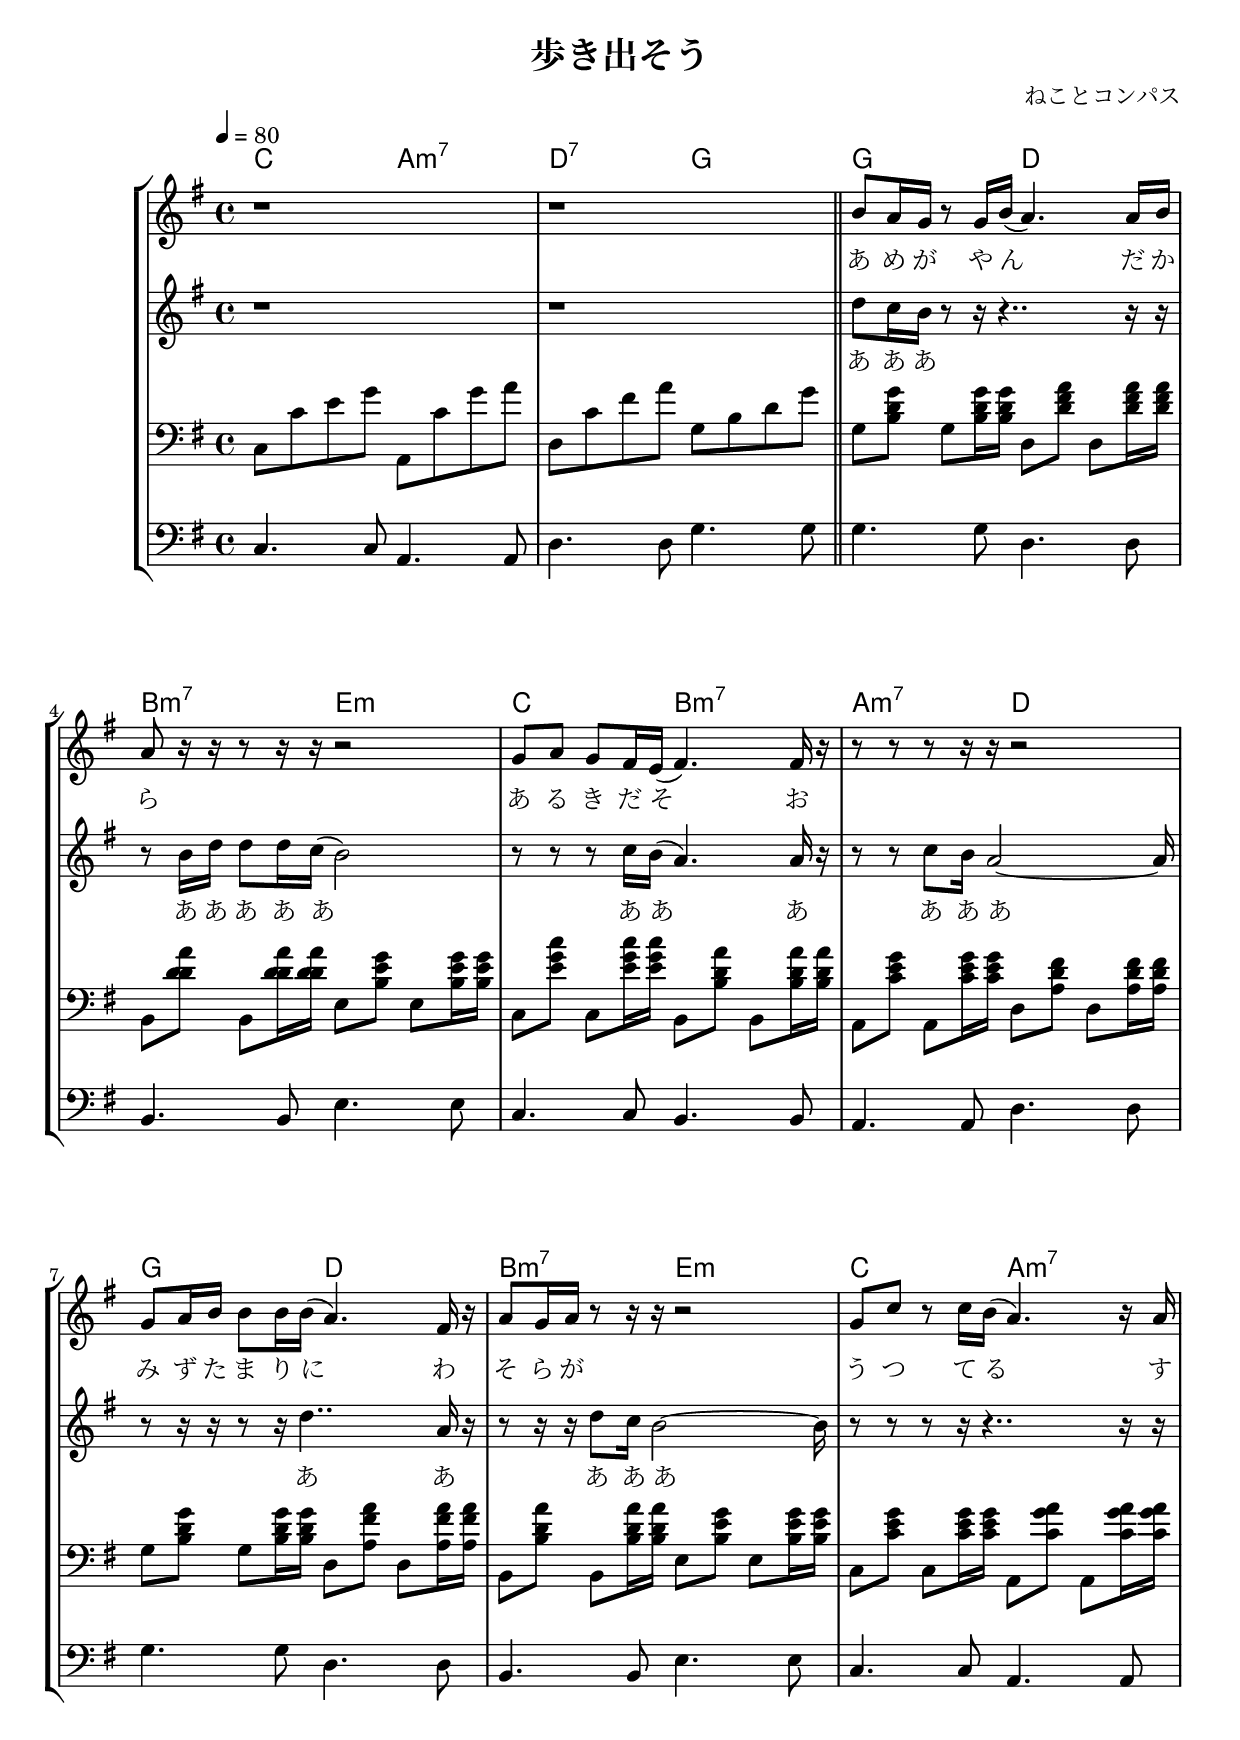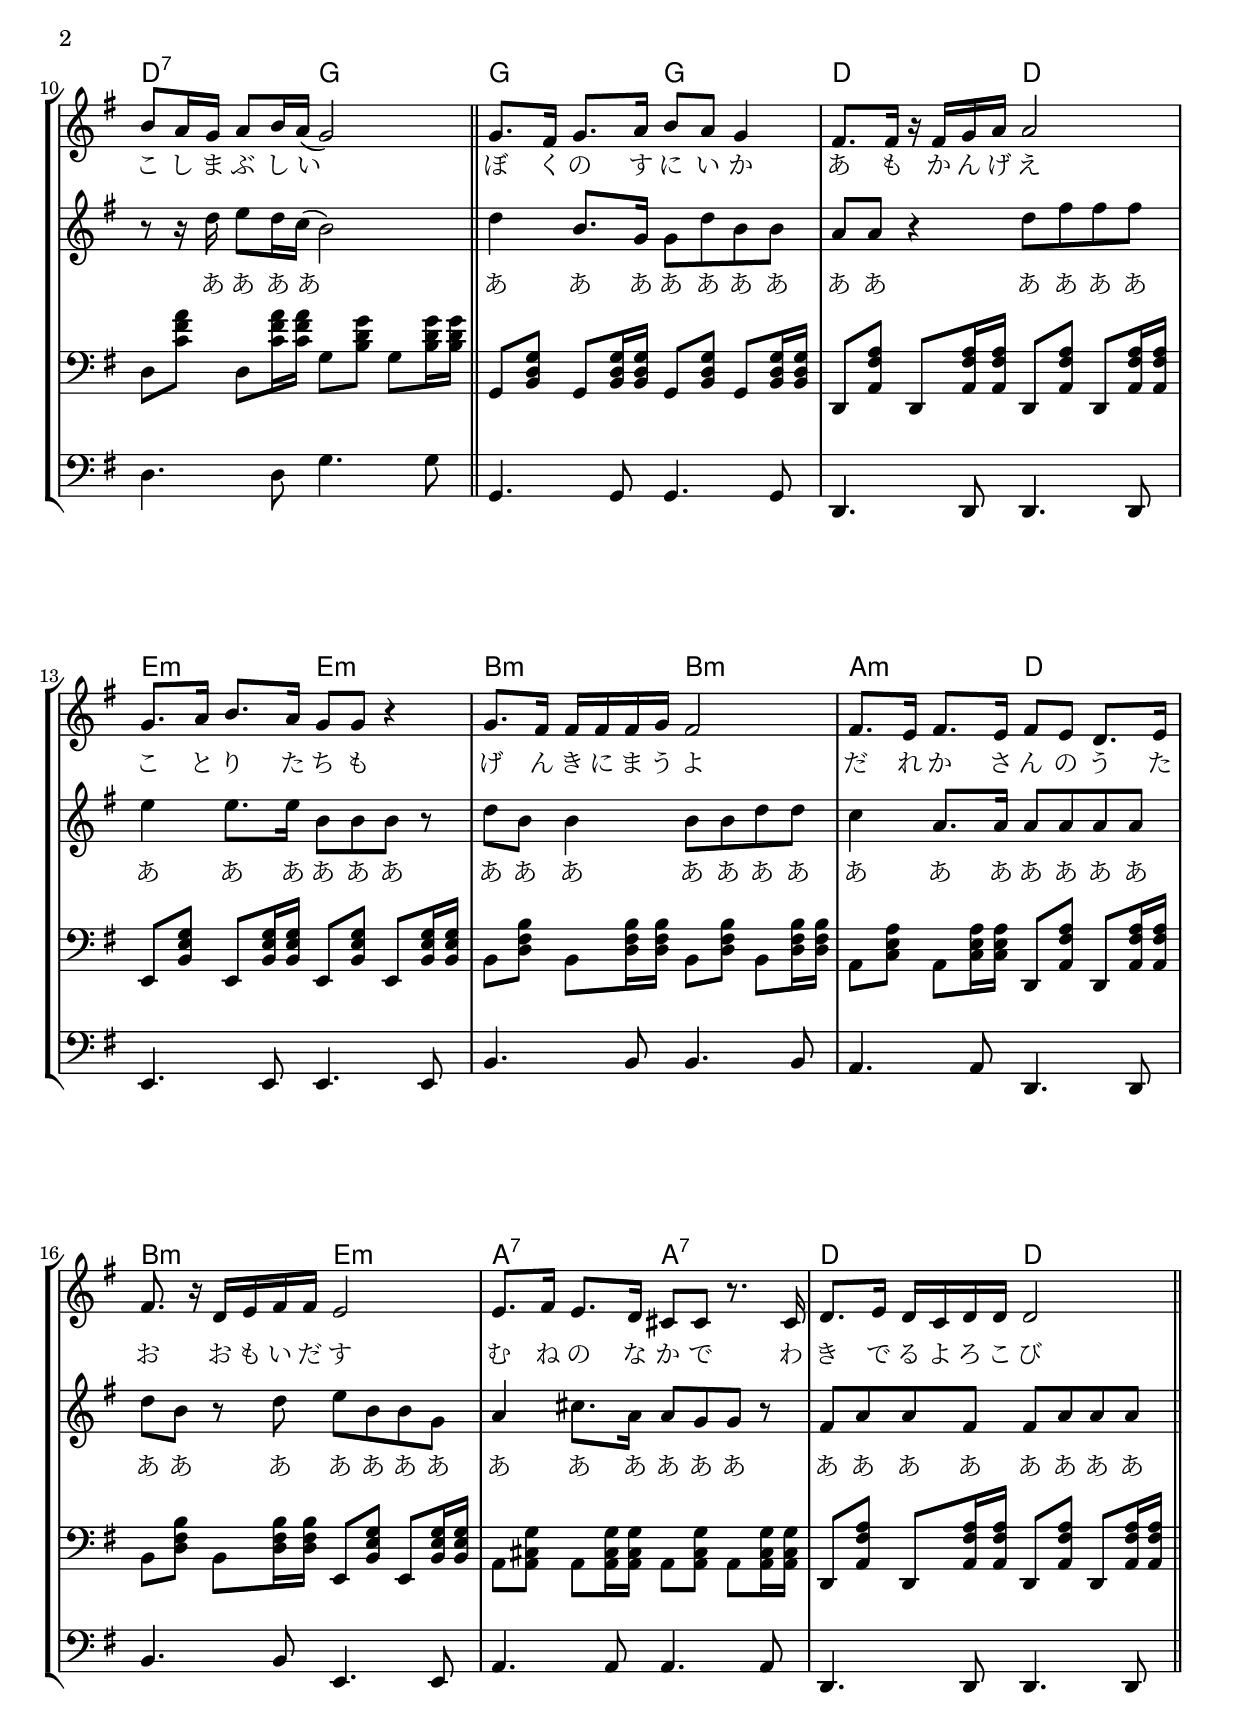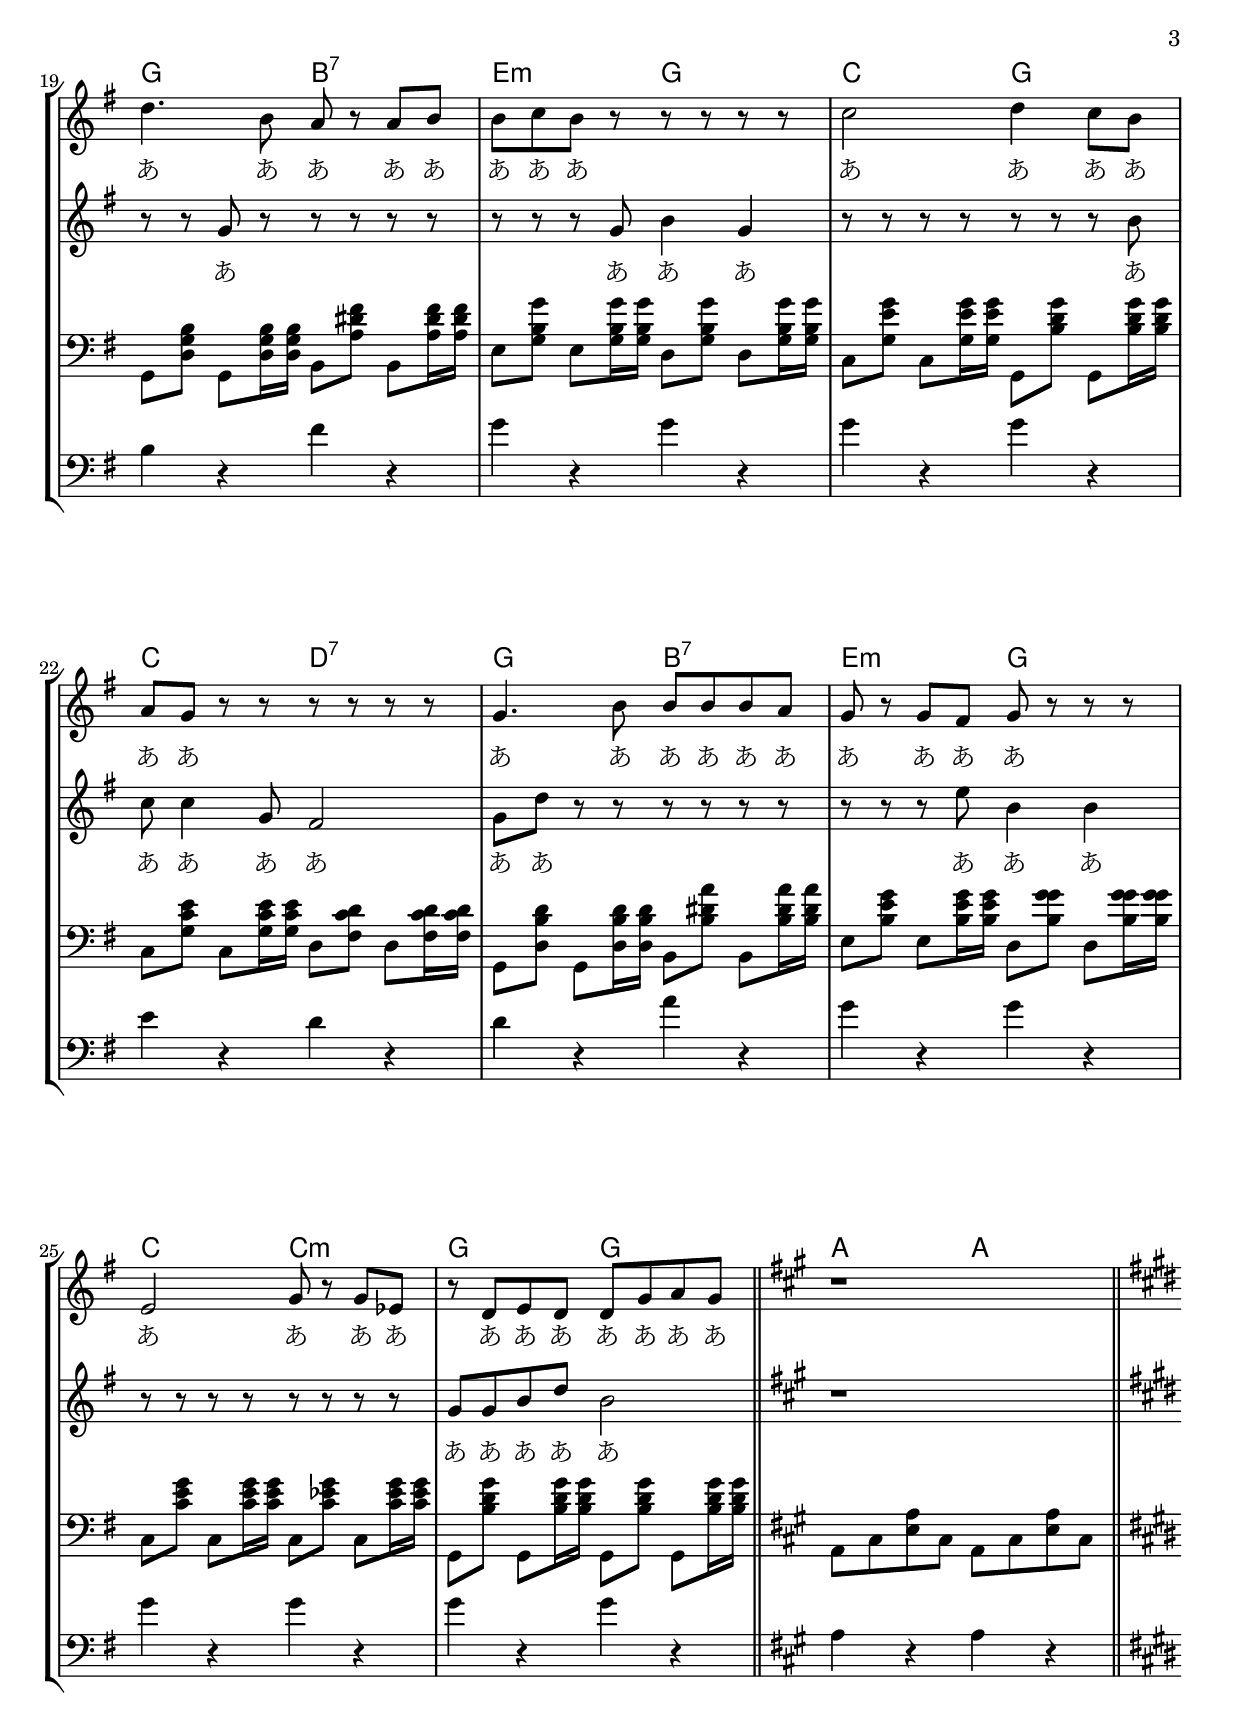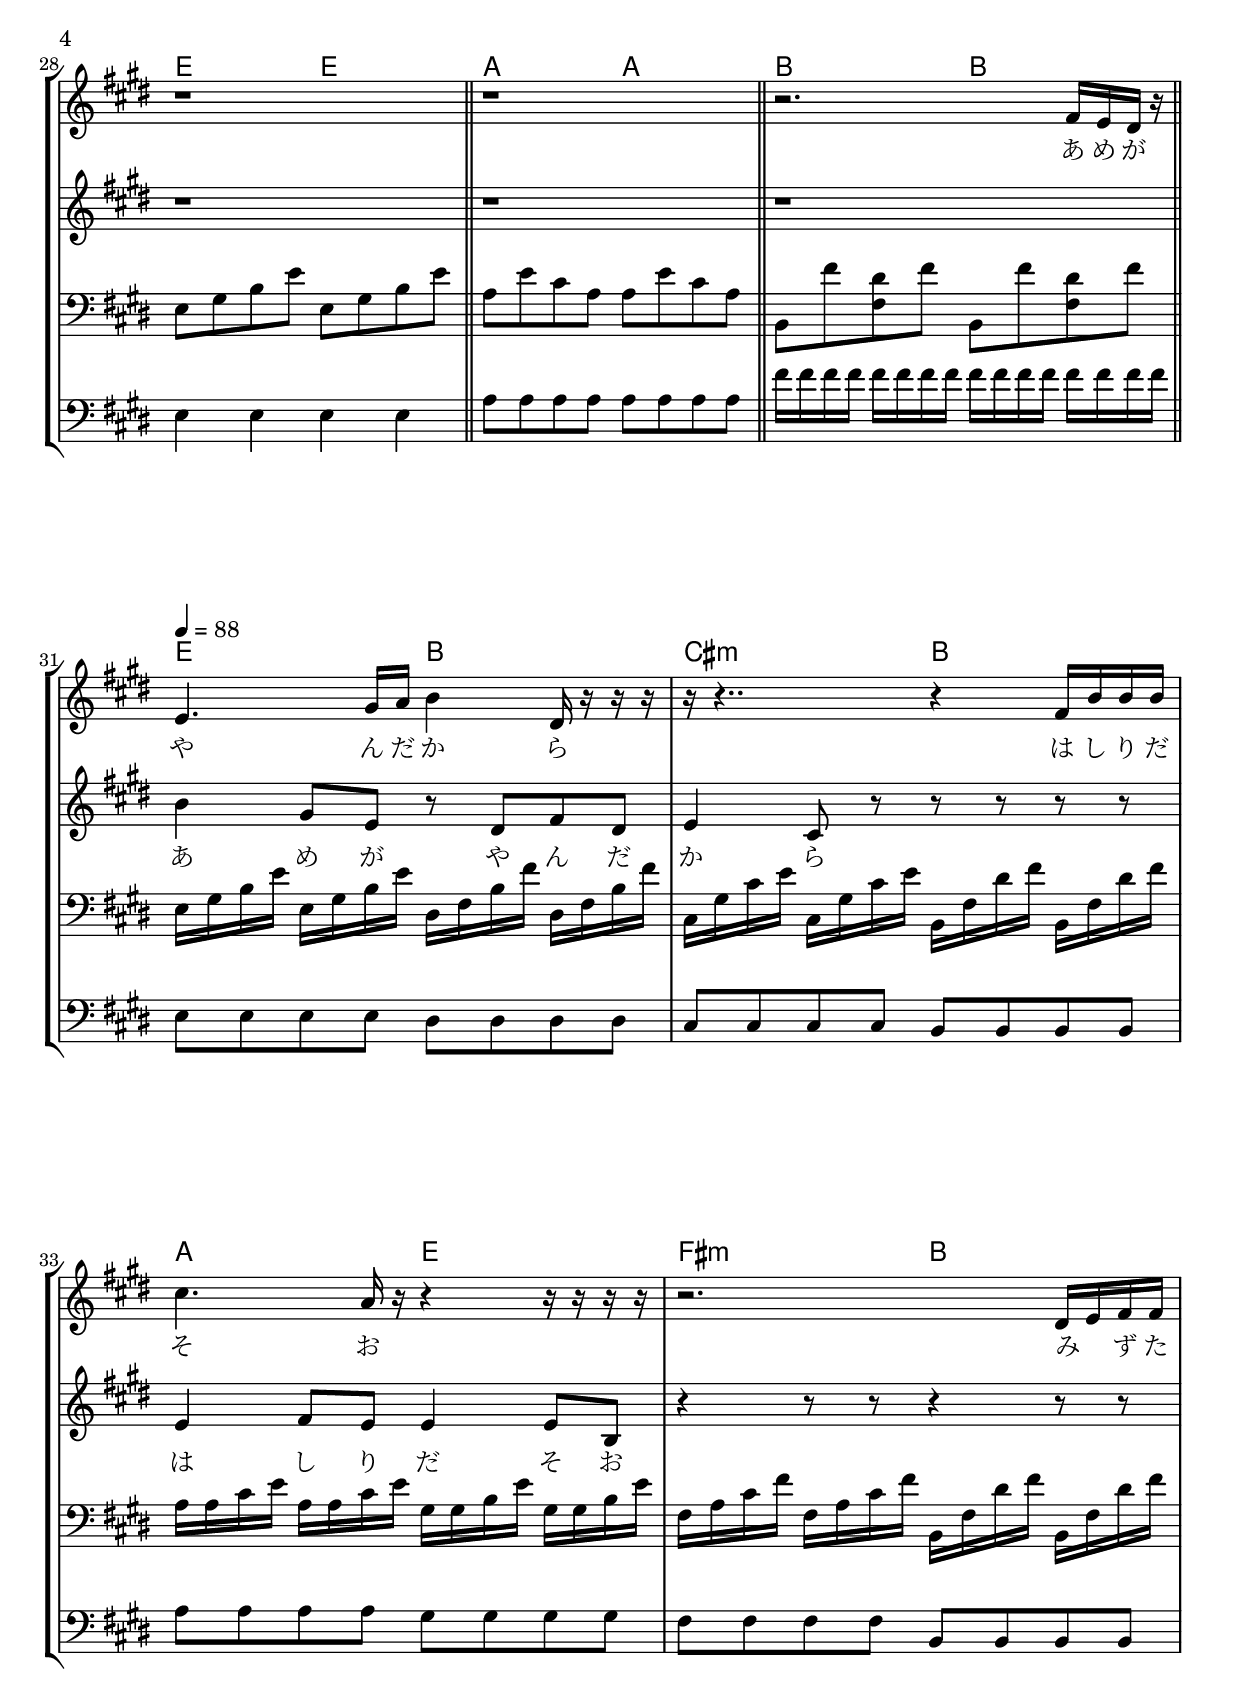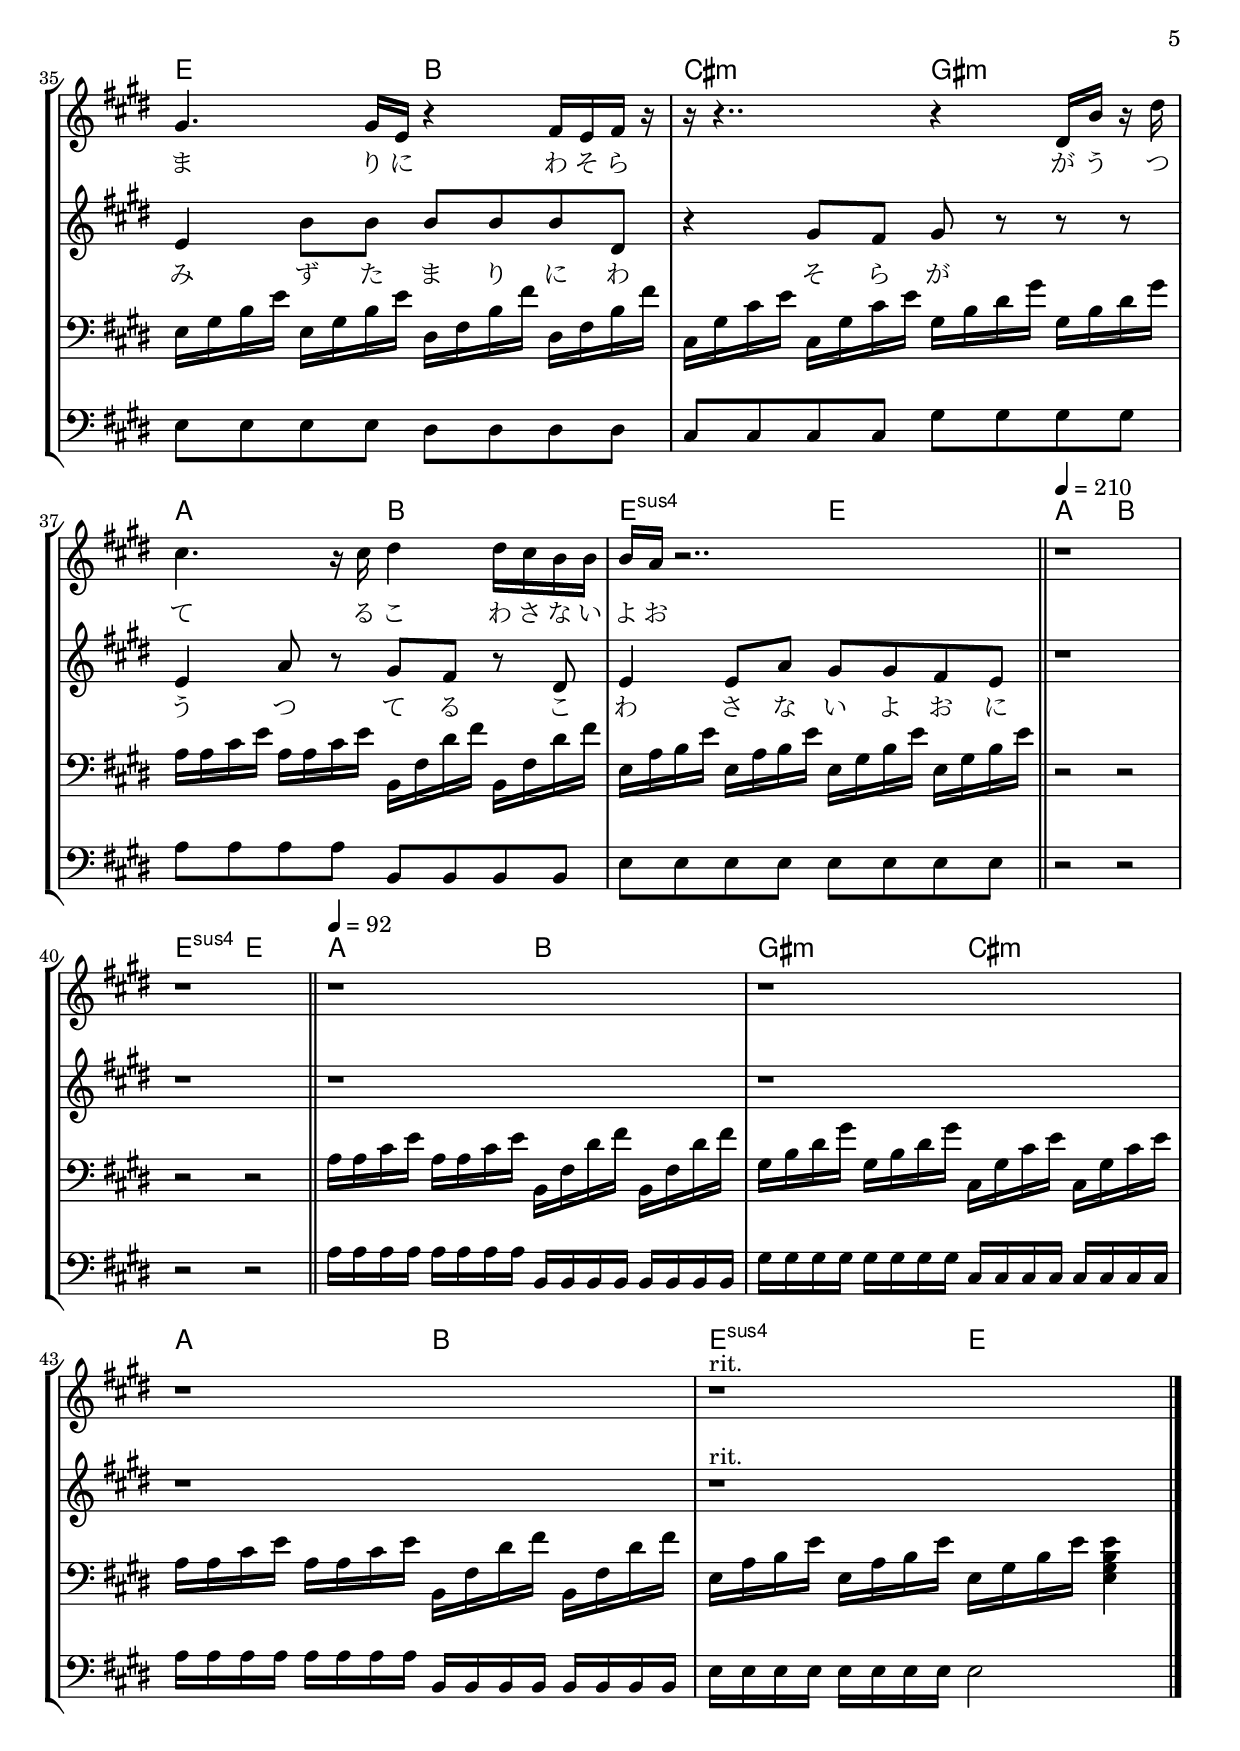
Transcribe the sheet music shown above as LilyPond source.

\version "2.12.1"

\header {
	title = \markup {歩き出そう}
	composer = \markup \center-column {ねことコンパス}
}

harmony = \chordmode {
	c2 a:min7 d:7 g 

	g d b:min7 e:m c b:min7 a:min7 d g d b:min7 e:m c a:min7 d:7 g 

	g g d d e:m e:m b:m b:m a:m d b:m e:m a:7 a:7 d d 

	g b:7 e:m g c g c d:7 g b:7 e:m g c c:m g g 

	a a 

	e e 

	a a 

	b b 

	e b cis:m b a e fis:m b e b cis:m gis:m a b e:sus4 e 

	a b e:sus4 e 

	a b gis:m cis:m a b e:sus4 e 
}

melody = {
	\key g \major
	\tempo 4 = 80
	r1 | r1   
	\set Staff.midiInstrument = #"fss0.35"
	b'8  a'16  g'16  r8  g'16  b'16  (a'4.)  a'16  b'16 
	a'8  r16  r16  r8  r16  r16  r2 
	g'8  a'8  g'8  fis'16  e'16  (fis'4.)  fis'16  r16 
	r8  r8  r8  r16  r16  r2 
	g'8  a'16  b'16  b'8  b'16  b'16  (a'4.)  fis'16  r16 
	a'8  g'16  a'16  r8  r16  r16  r2 
	g'8  c''8  r8  c''16  b'16  (a'4.)  r16  a'16 
	b'8  a'16  g'16  a'8  b'16  a'16  (g'2)
	\set Staff.midiInstrument = #"mmi0.40"
	g'8.  fis'16  g'8.  a'16  b'8  a'8  g'4 
	fis'8.  fis'16  r16  fis'16  g'16  a'16  a'2 
	g'8.  a'16  b'8.  a'16  g'8  g'8  r4 
	g'8.  fis'16  fis'16  fis'16  fis'16  g'16  fis'2 
	fis'8.  e'16  fis'8.  e'16  fis'8  e'8  d'8.  e'16 
	fis'8.  r16  d'16  e'16  fis'16  fis'16  e'2 
	e'8.  fis'16  e'8.  d'16  cis'8  cis'8  r8.  cis'16 
	d'8.  e'16  d'16  c'16  d'16  d'16  d'2
	\set Staff.midiInstrument = #"Pad 4 (choir)"
	d''4.  b'8  a'8  r8  a'8  b'8 
	b'8  c''8  b'8  r8  r8  r8  r8  r8 
	c''2  d''4  c''8  b'8 
	a'8  g'8  r8  r8  r8  r8  r8  r8 
	g'4.  b'8  b'8  b'8  b'8  a'8 
	g'8  r8  g'8  fis'8  g'8  r8  r8  r8 
	e'2  g'8  r8  g'8  es'8 
	r8  d'8  e'8  d'8  d'8  g'8  a'8  g'8
	\key a \major
	r1   
	\key e \major
	r1   
	r1   
	r2. 
	\set Staff.midiInstrument = #"mmi0.42"
	fis'16  e'16  dis'16  r16 
		\tempo 4 = 88
e'4.  gis'16  a'16  b'4  dis'16  r16  r16  r16 
	r16  r4..  r4  fis'16  b'16  b'16  b'16 
	cis''4.  a'16  r16  r4~r16  r16  r16  r16 
	r2.  dis'16  e'16  fis'16  fis'16 
	gis'4.  gis'16  e'16  r4  fis'16  e'16  fis'16  r16 
	r16  r4..  r4  dis'16  b'16  r16  dis''16 
	cis''4.  r16  cis''16  dis''4  dis''16  cis''16  b'16  b'16 
	b'16  a'16  	r2.. 	\tempo 4 = 210
	r1 | r1   
	\tempo 4 = 92
	r1 | r1 | r1 | r1^"rit." \bar "|."
}

words = \lyricmode {
	
	あ  め  が  や  ん  だ  か  ら  あ  る  き  だ  そ  お  み  ず  た  ま  り  に  わ  そ  ら  が  う  つ  て  る  す  こ  し  ま  ぶ  し  い  
	ぼ  く  の  す  に  い  か  あ  も  か  ん  げ  え  こ  と  り  た  ち  も  げ  ん  き  に  ま  う  よ  だ  れ  か  さ  ん  の  う  た  お  お  も  い  だ  す  む  ね  の  な  か  で  わ  き  で  る  よ  ろ  こ  び  
	あ  あ  あ  あ  あ  あ  あ  あ  あ  あ  あ  あ  あ  あ  あ  あ  あ  あ  あ  あ  あ  あ  あ  あ  あ  あ  あ  あ  あ  あ  あ  あ  あ  あ  あ  
	
	
	
	
	あ  め  が  や  ん  だ  か  ら  は  し  り  だ  そ  お  み  ず  た  ま  り  に  わ  そ  ら  が  う  つ  て  る  こ  わ  さ  な  い  よ  お  に  
	
	
}

secondmelody = {
	\key g \major
	\tempo 4 = 80
	r1 | r1   
	\set Staff.midiInstrument = #"Pad 4 (choir)"
	d''8  c''16  b'16  r8  r16  r4..  r16  r16 
	r8  b'16  d''16  d''8  d''16  c''16  (b'2) 
	r8  r8  r8  c''16  b'16  (a'4.)  a'16  r16 
	r8  r8  c''8  b'16  a'2~a'16 
	r8  r16  r16  r8  r16  d''4..  a'16  r16 
	r8  r16  r16  d''8  c''16  b'2~b'16 
	r8  r8  r8  r16  r4..  r16  r16 
	r8  r16  d''16  e''8  d''16  c''16  (b'2)
	\set Staff.midiInstrument = #"Music box"
	d''4  b'8.  g'16  g'8  d''8  b'8  b'8 
	a'8  a'8  r4  d''8  fis''8  fis''8  fis''8 
	e''4  e''8.  e''16  b'8  b'8  b'8  r8 
	d''8  b'8  b'4  b'8  b'8  d''8  d''8 
	c''4  a'8.  a'16  a'8  a'8  a'8  a'8 
	d''8  b'8  r8  d''8  e''8  b'8  b'8  g'8 
	a'4  cis''8.  a'16  a'8  g'8  g'8  r8 
	fis'8  a'8  a'8  fis'8  fis'8  a'8  a'8  a'8
	\set Staff.midiInstrument = #"Ocarina"
	r8  r8  g'8  r8  r8  r8  r8  r8 
	r8  r8  r8  g'8  b'4  g'4 
	r8  r8  r8  r8  r8  r8  r8  b'8 
	c''8  c''4  g'8  fis'2 
	g'8  d''8  r8  r8  r8  r8  r8  r8 
	r8  r8  r8  e''8  b'4  b'4 
	r8  r8  r8  r8  r8  r8  r8  r8 
	g'8  g'8  b'8  d''8  b'2
	\key a \major
	r1   
	\key e \major
	r1   
	r1   
	r1   
	\set Staff.midiInstrument = #"fss0.32"
		\tempo 4 = 88
 b'4  gis'8  e'8  r8  dis'8  fis'8  dis'8 
	e'4  cis'8  r8  r8  r8  r8  r8 
	e'4  fis'8  e'8  e'4  e'8  b8 
	r4  r8  r8  r4  r8  r8 
	e'4  b'8  b'8  b'8  b'8  b'8  dis'8 
	r4  gis'8  fis'8  gis'8  r8  r8  r8 
	e'4  a'8  r8  gis'8  fis'8  r8  dis'8 
	e'4  e'8  a'8  gis'8  gis'8  fis'8  e'8
	\tempo 4 = 210
	r1 | r1   
	\tempo 4 = 92
	r1 | r1 | r1 | r1^"rit." \bar "|."
}

secondwords = \lyricmode {
	
	あ  あ  あ  あ  あ  あ  あ  あ  あ  あ  あ  あ  あ  あ  あ  あ  あ  あ  あ  あ  あ  あ  あ  
	あ  あ  あ  あ  あ  あ  あ  あ  あ  あ  あ  あ  あ  あ  あ  あ  あ  あ  あ  あ  あ  あ  あ  あ  あ  あ  あ  あ  あ  あ  あ  あ  あ  あ  あ  あ  あ  あ  あ  あ  あ  あ  あ  あ  あ  あ  あ  あ  あ  あ  あ  あ  あ  あ  
	あ  あ  あ  あ  あ  あ  あ  あ  あ  あ  あ  あ  あ  あ  あ  あ  あ  あ  あ  
	
	
	
	
	あ  め  が  や  ん  だ  か  ら  は  し  り  だ  そ  お  み  ず  た  ま  り  に  わ  そ  ら  が  う  つ  て  る  こ  わ  さ  な  い  よ  お  に  
	
	
}

tempochange = {
	\tempo 4 = 80
	r1 | r1 \bar "||"
	\tempo 4 = 80
	r1 | r1 | r1 | r1 | r1 | r1 | r1 | r1 \bar "||"
	\tempo 4 = 80
	r1 | r1 | r1 | r1 | r1 | r1 | r1 | r1 \bar "||"
	\tempo 4 = 80
	r1 | r1 | r1 | r1 | r1 | r1 | r1 | r1 \bar "||"
	\tempo 4 = 80
	r1 \bar "||"
	\tempo 4 = 80
	r1 \bar "||"
	\tempo 4 = 80
	r1 \bar "||"
	\tempo 4 = 80
	r1 \bar "||"
	\tempo 4 = 88
	r1 | r1 | r1 | r1 | r1 | r1 | r1 | r1 \bar "||"
	\tempo 4 = 210
	r1 | r1 \bar "||"
	\tempo 4 = 92
	r1 | r1 | r1 | \tempo 4 = 69 r2 \tempo 4 = 61 r2 \bar "|."
}

mainacc = {
	\clef bass
	\set Staff.midiInstrument = #"Marimba"
	\key g \major
	\tempo 4 = 80
	c8 c'8 e'8 g'8
	a,8 c'8 g'8 a'8
	d8 c'8 fis'8 a'8
	g8 b8 d'8 g'8
	\bar "||"

	\set Staff.midiInstrument = #"Electric Piano 1"
	g8 <b d' g'> g <b d' g'>16 <b d' g'>
	d8 <d' fis' a'> d <d' fis' a'>16 <d' fis' a'>
	b,8 <d' d' a'> b, <d' d' a'>16 <d' d' a'>
	e8 <b e' g'> e <b e' g'>16 <b e' g'>
	c8 <e' g' c''> c <e' g' c''>16 <e' g' c''>
	b,8 <b d' a'> b, <b d' a'>16 <b d' a'>
	a,8 <c' e' g'> a, <c' e' g'>16 <c' e' g'>
	d8 <a d' fis'> d <a d' fis'>16 <a d' fis'>
	g8 <b d' g'> g <b d' g'>16 <b d' g'>
	d8 <a fis' a'> d <a fis' a'>16 <a fis' a'>
	b,8 <b d' a'> b, <b d' a'>16 <b d' a'>
	e8 <b e' g'> e <b e' g'>16 <b e' g'>
	c8 <c' e' g'> c <c' e' g'>16 <c' e' g'>
	a,8 <c' g' a'> a, <c' g' a'>16 <c' g' a'>
	d8 <c' fis' a'> d <c' fis' a'>16 <c' fis' a'>
	g8 <b d' g'> g <b d' g'>16 <b d' g'>
	\bar "||"

	\set Staff.midiInstrument = #"Electric Grand"
	g,8 <b, d g> g, <b, d g>16 <b, d g>
	g,8 <b, d g> g, <b, d g>16 <b, d g>
	d,8 <a, fis a> d, <a, fis a>16 <a, fis a>
	d,8 <a, fis a> d, <a, fis a>16 <a, fis a>
	e,8 <b, e g> e, <b, e g>16 <b, e g>
	e,8 <b, e g> e, <b, e g>16 <b, e g>
	b,8 <d fis b> b, <d fis b>16 <d fis b>
	b,8 <d fis b> b, <d fis b>16 <d fis b>
	a,8 <c e a> a, <c e a>16 <c e a>
	d,8 <a, fis a> d, <a, fis a>16 <a, fis a>
	b,8 <d fis b> b, <d fis b>16 <d fis b>
	e,8 <b, e g> e, <b, e g>16 <b, e g>
	a,8 <a, cis g> a, <a, cis g>16 <a, cis g>
	a,8 <a, cis g> a, <a, cis g>16 <a, cis g>
	d,8 <a, fis a> d, <a, fis a>16 <a, fis a>
	d,8 <a, fis a> d, <a, fis a>16 <a, fis a>
	\bar "||"

	\set Staff.midiInstrument = #"Bright Acoustic"
	g,8 <d g b> g, <d g b>16 <d g b>
	b,8 <a dis' fis'> b, <a dis' fis'>16 <a dis' fis'>
	e8 <g b g'> e <g b g'>16 <g b g'>
	d8 <g b g'> d <g b g'>16 <g b g'>
	c8 <g e' g'> c <g e' g'>16 <g e' g'>
	g,8 <b d' g'> g, <b d' g'>16 <b d' g'>
	c8 <g c' e'> c <g c' e'>16 <g c' e'>
	d8 <fis c' d'> d <fis c' d'>16 <fis c' d'>
	g,8 <d b d'> g, <d b d'>16 <d b d'>
	b,8 <b dis' a'> b, <b dis' a'>16 <b dis' a'>
	e8 <b e' g'> e <b e' g'>16 <b e' g'>
	d8 <b g' g'> d <b g' g'>16 <b g' g'>
	c8 <c' e' g'> c <c' e' g'>16 <c' e' g'>
	c8 <c' es' g'> c <c' es' g'>16 <c' es' g'>
	g,8 <b d' g'> g, <b d' g'>16 <b d' g'>
	g,8 <b d' g'> g, <b d' g'>16 <b d' g'>
	\bar "||"

	\set Staff.midiInstrument = #"Acoustic Guitar (steel)"
	\key a \major
	a,8 cis <e a> cis
	a,8 cis <e a> cis
	\bar "||"

	\set Staff.midiInstrument = #"Pad 3 (polysynth)"
	\key e \major
	e8 gis8 b8 e'8
	e8 gis8 b8 e'8
	\bar "||"

	\set Staff.midiInstrument = #"Bright Acoustic"
	a8 e' cis' a
	a8 e' cis' a
	\bar "||"

	\set Staff.midiInstrument = #"Acoustic Guitar (steel)"
	b,8 fis' <fis dis'> fis'
	b,8 fis' <fis dis'> fis'
	\bar "||"

	\set Staff.midiInstrument = #"FX 4 (atmosphere)"
	\tempo 4 = 88
	e16 gis b e' e gis b e'
	dis16 fis b fis' dis fis b fis'
	cis16 gis cis' e' cis gis cis' e'
	b,16 fis dis' fis' b, fis dis' fis'
	a16 a cis' e' a a cis' e'
	gis16 gis b e' gis gis b e'
	fis16 a cis' fis' fis a cis' fis'
	b,16 fis dis' fis' b, fis dis' fis'
	e16 gis b e' e gis b e'
	dis16 fis b fis' dis fis b fis'
	cis16 gis cis' e' cis gis cis' e'
	gis16 b dis' gis' gis b dis' gis'
	a16 a cis' e' a a cis' e'
	b,16 fis dis' fis' b, fis dis' fis'
	e16 a b e' e a b e'
	e16 gis b e' e gis b e'
	\bar "||"

	\set Staff.midiInstrument = #"Acoustic grand"
	\tempo 4 = 210
	r2
	r2
	r2
	r2
	\bar "||"

	\set Staff.midiInstrument = #"Lead 4 (chiff)"
	\tempo 4 = 92
	a16 a cis' e' a a cis' e'
	b,16 fis dis' fis' b, fis dis' fis'
	gis16 b dis' gis' gis b dis' gis'
	cis16 gis cis' e' cis gis cis' e'
	a16 a cis' e' a a cis' e'
	b,16 fis dis' fis' b, fis dis' fis'
	e16 a b e' e a b e'
	e16 gis b e' <e gis b e'>4
	\bar "|."
}

subacc = {
	\clef bass
	\set Staff.midiInstrument = #"Acoustic grand"
	\key g \major
	\tempo 4 = 80
	c4.c8
	a,4.a,8
	d4.d8
	g4.g8
	\bar "||"

	\set Staff.midiInstrument = #"Electric Bass (finger)"
	g4.g8
	d4.d8
	b,4.b,8
	e4.e8
	c4.c8
	b,4.b,8
	a,4.a,8
	d4.d8
	g4.g8
	d4.d8
	b,4.b,8
	e4.e8
	c4.c8
	a,4.a,8
	d4.d8
	g4.g8
	\bar "||"

	\set Staff.midiInstrument = #"Electric Bass (finger)"
	g,4.g,8
	g,4.g,8
	d,4.d,8
	d,4.d,8
	e,4.e,8
	e,4.e,8
	b,4.b,8
	b,4.b,8
	a,4.a,8
	d,4.d,8
	b,4.b,8
	e,4.e,8
	a,4.a,8
	a,4.a,8
	d,4.d,8
	d,4.d,8
	\bar "||"

	\set Staff.midiInstrument = #"Brass Section"
	b4 r4
	fis'4 r4
	g'4 r4
	g'4 r4
	g'4 r4
	g'4 r4
	e'4 r4
	d'4 r4
	d'4 r4
	a'4 r4
	g'4 r4
	g'4 r4
	g'4 r4
	g'4 r4
	g'4 r4
	g'4 r4
	\bar "||"

	\set Staff.midiInstrument = #"Glockenspiel"
	\key a \major
	a4 r4
	a4 r4
	\bar "||"

	\set Staff.midiInstrument = #"Acoustic Guitar (steel)"
	\key e \major
	e4 e4
	e4 e4
	\bar "||"

	\set Staff.midiInstrument = #"Acoustic Guitar (steel)"
	a8 a8 a8 a8
	a8 a8 a8 a8
	\bar "||"

	\set Staff.midiInstrument = #"Vibraphone"
	fis'16 fis'16 fis'16 fis'16 fis'16 fis'16 fis'16 fis'16
	fis'16 fis'16 fis'16 fis'16 fis'16 fis'16 fis'16 fis'16
	\bar "||"

	\set Staff.midiInstrument = #"Acoustic Guitar (steel)"
	\tempo 4 = 88
	e8 e8 e8 e8
	dis8 dis8 dis8 dis8
	cis8 cis8 cis8 cis8
	b,8 b,8 b,8 b,8
	a8 a8 a8 a8
	gis8 gis8 gis8 gis8
	fis8 fis8 fis8 fis8
	b,8 b,8 b,8 b,8
	e8 e8 e8 e8
	dis8 dis8 dis8 dis8
	cis8 cis8 cis8 cis8
	gis8 gis8 gis8 gis8
	a8 a8 a8 a8
	b,8 b,8 b,8 b,8
	e8 e8 e8 e8
	e8 e8 e8 e8
	\bar "||"

	\set Staff.midiInstrument = #"Acoustic grand"
	\tempo 4 = 210
	r2
	r2
	r2
	r2
	\bar "||"

	\set Staff.midiInstrument = #"Acoustic Guitar (steel)"
	\tempo 4 = 92
	a16 a16 a16 a16 a16 a16 a16 a16
	b,16 b,16 b,16 b,16 b,16 b,16 b,16 b,16
	gis16 gis16 gis16 gis16 gis16 gis16 gis16 gis16
	cis16 cis16 cis16 cis16 cis16 cis16 cis16 cis16
	a16 a16 a16 a16 a16 a16 a16 a16
	b,16 b,16 b,16 b,16 b,16 b,16 b,16 b,16
	e16 e16 e16 e16 e16 e16 e16 e16
	e2
	\bar "|."
}

percA = {
	\drummode {
	r1 |r1 \bar "||"
	hh8 hh8 hh8 hh8 hh8 hh8 hh8 hh8  |hh8 hh8 hh8 hh8 hh4 hh8 hh8  |hh8 hh8 hh8 hh8 hh8 hh8 hh8 hh8  |hh8 hh8 hh8 hh2 r8  |hh8 hh8 hh8 hh8 hh8 hh8 hh8 hh8  |hh8 hh8 hh8 hh8 hh4 hh8 hh8  |hh8 hh8 hh8 hh8 hh8 hh8 hh8 hh8  |r8 hh2. r8  \bar "||"
	r1  |r1  |r1  |r1  |r1  |r1  |r1  |r2 r8 hho4 hho8  \bar "||"
	cymr4 cymr4 cymr4 cymr4  |cymr4 cymr8 cymr16 cymr16 cymr4 cymr4  |cymr4 cymr4 cymr4 cymr4  |cymr4 cymr2.  |cymr4 cymr4 cymr4 cymr4  |cymr4 cymr8 cymr16 cymr16 cymr4 cymr4  |cymr4 cymr4 cymr4 cymr4  |cymr4 cymr2.  \bar "||"
	r1 \bar "||"
	cymr4 cymr4 cymr4 cymr4  \bar "||"
	r2 r8 hho4 hho8  \bar "||"
	r2 r8 hho4 hho8  \bar "||"
	hh8 hh8 hh8 hh8 hh8 hh8 hh8 hh8  |hh8 hh8 hh8 hh8 hh4 hh8 hh8  |hh8 hh8 hh8 hh8 hh8 hh8 hh8 hh8  |hh8 hh8 hh8 hh2 r8  |hh8 hh8 hh8 hh8 hh8 hh8 hh8 hh8  |hh8 hh8 hh8 hh8 hh4 hh8 hh8  |hh8 hh8 hh8 hh8 hh8 hh8 hh8 hh8  |r8 hh2. r8  \bar "||"
	r1 |r1 \bar "||"
	cymr4 cymr4 cymr4 cymr4  |cymr4 cymr8 cymr16 cymr16 cymr4 cymr4  |cymr4 cymr4 cymr4 cymr4  |cymr4 cymr2.  \bar "|."
	}
}

percB = {
	\drummode {
	r1 |r1 \bar "||"
	r4 sn8. sn8 sn8. sn8. sn16  |r4 sn8. sn8 sn8. sn4  |r4 sn8. sn8 sn8. sn8. sn16  |r8 sn8 sn4 sn8 sn16 sn8 sn8 sn16  |r4 sn8. sn8 sn8. sn8. sn16  |r4 sn8. sn8 sn8. sn4  |r4 sn8. sn8 sn8. sn8. sn16  |r4 sn2 sn4  \bar "||"
	r4. hhp2 hhp8  |r4. hhp2 hhp8  |r4. hhp2 hhp8  |r4. hhp2 hhp8  |r4. hhp2 hhp8  |r4. hhp2 hhp8  |r4. hhp2 hhp8  |hhp4 hhp4 hhp4 hhp4  \bar "||"
	r2 sn2  |r2 sn2  |r2 sn2  |r8 sn8 sn2.  |r2 sn2  |r2 sn2  |r2 sn2  |r8 sn8 sn2.  \bar "||"
	r1 \bar "||"
	r2 sn2  \bar "||"
	hhp4 hhp4 hhp4 hhp4  \bar "||"
	hhp4 hhp4 hhp4 hhp4  \bar "||"
	r4 sn8. sn8 sn8. sn8. sn16  |r4 sn8. sn8 sn8. sn4  |r4 sn8. sn8 sn8. sn8. sn16  |r8 sn8 sn4 sn8 sn16 sn8 sn8 sn16  |r4 sn8. sn8 sn8. sn8. sn16  |r4 sn8. sn8 sn8. sn4  |r4 sn8. sn8 sn8. sn8. sn16  |r4 sn2 sn4  \bar "||"
	r1 |r1 \bar "||"
	r2 sn2  |r2 sn2  |r2 sn2  |r8 sn8 sn2.  \bar "|."
	}
}

percC = {
	\drummode {
	r1 |r1 \bar "||"
	bd8 bd4 bd2 bd8  |bd8 bd2 bd4.  |bd8 bd4 bd2 bd8  |bd4 r16 bd8. bd2  |bd8 bd4 bd2 bd8  |bd8 bd2 bd4.  |bd8 bd4 bd2 bd8  |bd8 bd4. bd4. bd8  \bar "||"
	hh4 hh4 hh4 hh4  |hh4 hh4 hh4 hh4  |hh4 hh4 hh4 hh4  |hh4 hh4 hh4 hh4  |hh4 hh4 hh4 hh4  |hh4 hh4 hh4 hh4  |hh4 hh4 hh4 hh4  |r4. hh2 r8  \bar "||"
	bd2. r8 bd8  |bd2. r8 bd8  |bd2. r8 bd8  |bd4. bd8 bd4. bd8  |bd2. r8 bd8  |bd2. r8 bd8  |bd2. r8 bd8  |bd2 r8 bd4.  \bar "||"
	r1 \bar "||"
	bd2 r8 bd4.  \bar "||"
	r4. hh2 r8  \bar "||"
	r4. hh2 r8  \bar "||"
	bd8 bd4 bd2 bd8  |bd8 bd2 bd4.  |bd8 bd4 bd2 bd8  |bd4 r16 bd8. bd2  |bd8 bd4 bd2 bd8  |bd8 bd2 bd4.  |bd8 bd4 bd2 bd8  |bd8 bd4. bd4. bd8  \bar "||"
	r1 |r1 \bar "||"
	bd2. r8 bd8  |bd2. r8 bd8  |bd2. r8 bd8  |bd2 r8 bd4.  \bar "|."
	}
}

percD = {
	\drummode {
	r1 |r1 \bar "||"
	r1  |r2 r8 hho4.  |r1  |r4. r16 hho2 r16  |r1  |r2 r8 hho4.  |r1  |r4. r16 hho2 r16  \bar "||"
	bd2. r8 bd8  |bd8. bd8. bd2 bd8  |bd2. r8 bd8  |bd8. bd8. bd2 bd8  |bd2. r8 bd8  |bd8. bd8. bd2 bd8  |bd2. r8 bd8  |bd8. bd4. r16 bd4 bd8  \bar "||"
	r1 |r1 |r1 |r2 r8 tommh8 tommh4  |r1 |r1 |r1 |r8. tommh8. tommh2 r8  \bar "||"
	r1 \bar "||"
	r8. tommh8. tommh2 r8  \bar "||"
	bd8. bd4. r16 bd4 bd8  \bar "||"
	bd8. bd4. r16 bd4 bd8  \bar "||"
	r1  |r2 r8 hho4.  |r1  |r4. r16 hho2 r16  |r1  |r2 r8 hho4.  |r1  |r4. r16 hho2 r16  \bar "||"
	r1 |r1 \bar "||"
	r1 |r1 |r1 |r8. tommh8. tommh2 r8  \bar "|."
	}
}

percE = {
	\drummode {
	r1 |r1 \bar "||"
	r1 |r1 |r1 |r1 |r1 |r1 |r1 |cymc1  \bar "||"
	r1 | r1 | r1 | r1 | r1 | r1 | r1 | r1 \bar "||"
	r1 |r1 |r1 |r2. r8 toml8  |r1 |r1 |r1 |r2. toml8 toml8  \bar "||"
	r1 \bar "||"
	r2. toml8 toml8  \bar "||"
	r1 \bar "||"
	r1 \bar "||"
	r1 |r1 |r1 |r1 |r1 |r1 |r1 |cymc1  \bar "||"
	r1 |r1 \bar "||"
	r1 |r1 |r1 |r2. toml8 toml8  \bar "|."
	}
}

percF = {
	\drummode {
	r1 | r1 \bar "||"
	r1 |r1 |r1 |r1 |r1 |r1 |r1 |r4 r16 tommh16 tommh4. tommh4  \bar "||"
	r1 | r1 | r1 | r1 | r1 | r1 | r1 | r1 \bar "||"
	r1 |r1 |r1 |r1 |r1 |r1 |r1 |hho1  \bar "||"
	r1 \bar "||"
	hho1  \bar "||"
	r1 \bar "||"
	r1 \bar "||"
	r1 |r1 |r1 |r1 |r1 |r1 |r1 |r4 r16 tommh16 tommh4. tommh4  \bar "||"
	r1 | r1 \bar "||"
	r1 |r1 |r1 |hho1  \bar "|."
	}
}

percG = {
	\drummode {
	r1 | r1 \bar "||"
	r1 |r1 |r1 |r1 |r1 |r1 |r1 |r4. r16 tomml4. tomml8.  \bar "||"
	r1 | r1 | r1 | r1 | r1 | r1 | r1 | r1 \bar "||"
	r1 | r1 | r1 | r1 | r1 | r1 | r1 | r1 \bar "||"
	r1 \bar "||"
	r1 \bar "||"
	r1 \bar "||"
	r1 \bar "||"
	r1 |r1 |r1 |r1 |r1 |r1 |r1 |r4. r16 tomml4. tomml8.  \bar "||"
	r1 | r1 \bar "||"
	r1 | r1 | r1 | r1 \bar "|."
	}
}

percH = {
	\drummode {
	r1 | r1 \bar "||"
	r1 |r1 |r1 |r1 |r1 |r1 |r1 |r2 r16 toml8 toml4 r16  \bar "||"
	r1 | r1 | r1 | r1 | r1 | r1 | r1 | r1 \bar "||"
	r1 | r1 | r1 | r1 | r1 | r1 | r1 | r1 \bar "||"
	r1 \bar "||"
	r1 \bar "||"
	r1 \bar "||"
	r1 \bar "||"
	r1 |r1 |r1 |r1 |r1 |r1 |r1 |r2 r16 toml8 toml4 r16  \bar "||"
	r1 | r1 \bar "||"
	r1 | r1 | r1 | r1 \bar "|."
	}
}

percI = {
	\drummode {
	r1 | r1 \bar "||"
	r1 |r1 |r1 |r1 |r1 |r1 |r1 |r2 r8 tomfh4 tomfh8  \bar "||"
	r1 | r1 | r1 | r1 | r1 | r1 | r1 | r1 \bar "||"
	r1 | r1 | r1 | r1 | r1 | r1 | r1 | r1 \bar "||"
	r1 \bar "||"
	r1 \bar "||"
	r1 \bar "||"
	r1 \bar "||"
	r1 |r1 |r1 |r1 |r1 |r1 |r1 |r2 r8 tomfh4 tomfh8  \bar "||"
	r1 | r1 \bar "||"
	r1 | r1 | r1 | r1 \bar "|."
	}
}

\score {
	<<
		\new StaffGroup <<
			\new ChordNames {\harmony}
			\new Voice = "melody" {\melody}
			\new Lyrics \lyricsto "melody" \words
			\new Voice = "secondmelody" {\secondmelody}
			\new Lyrics \lyricsto "secondmelody" \secondwords
			\new Staff = "mainacc" {\mainacc}
			\new Staff = "subacc" {\subacc}
		>>
	>>
	\layout { }
}
